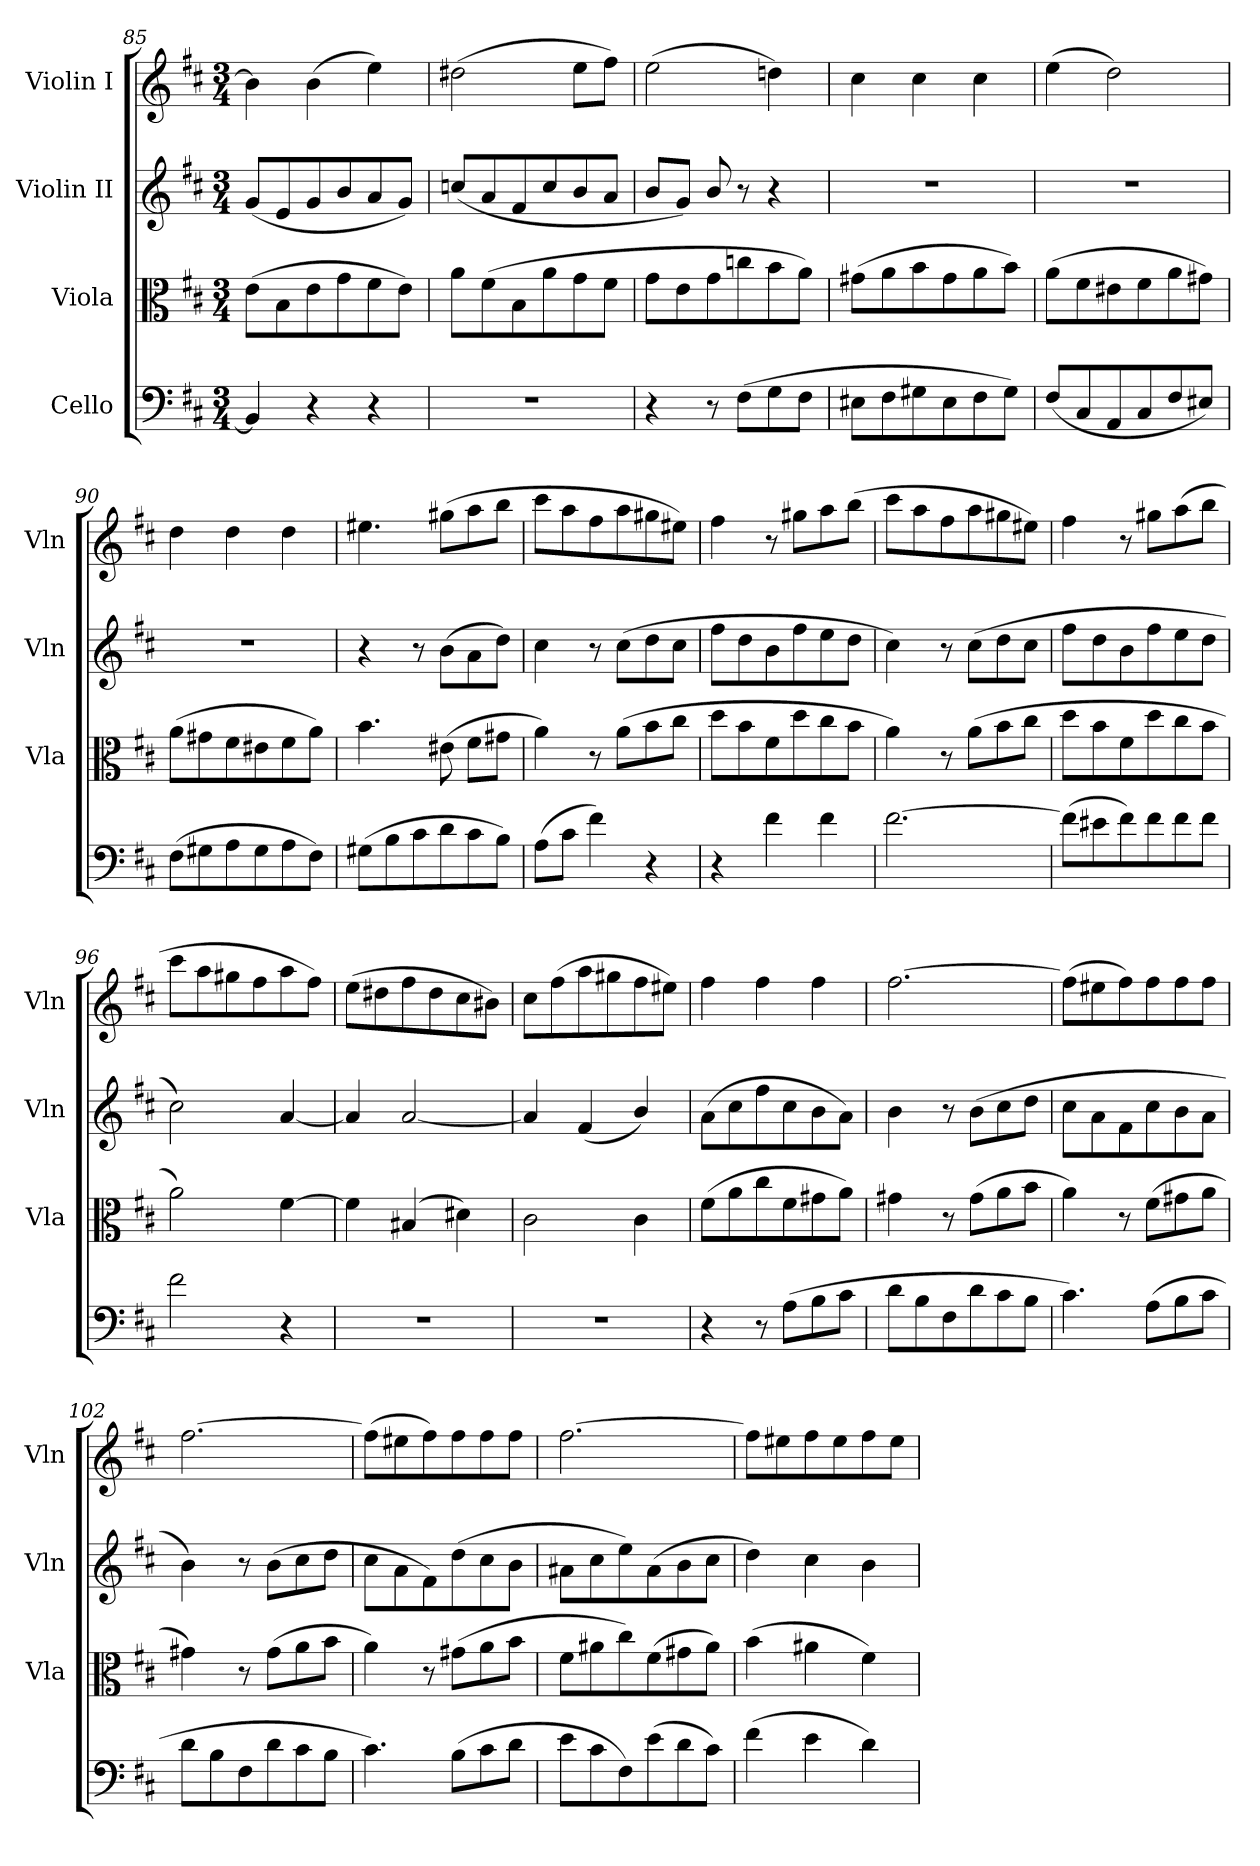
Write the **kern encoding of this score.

**kern	**kern	**kern	**kern
*part4	*part3	*part2	*part1
*staff4	*staff3	*staff2	*staff1
*I"Cello	*I"Viola	*I"Violin II	*I"Violin I
*	*I'Vla	*I'Vln	*I'Vln
*clefF4	*clefC3	*clefG2	*clefG2
*k[f#c#]	*k[f#c#]	*k[f#c#]	*k[f#c#]
*M3/4	*M3/4	*M3/4	*M3/4
=85	=85	=85	=85
4BB/]	(>8e\L	(<8g/L	4b\]
.	8B\	8e/	.
4r	8e\	8g/	(>4b\
.	8g\	8b/	.
4r	8f#\	8a/	4ee\)
.	8e\J)	8g/J)	.
=86	=86	=86	=86
2.r	8a\L	(>8ccn/L	(>2dd#X\
.	(>8f#\	8a/	.
.	8B\	8f#/	.
.	8a\	8cc/	.
.	8g\	8b/	8ee\L
.	8f#\J	8a/J	8ff#\J)
=87	=87	=87	=87
4r	8g\L	8b/L	(>2ee\
.	8e\	8g/J)	.
8r	8g\	8b/	.
(>8F#\L	8ccn\	8r	.
8G\	8b\	4r	4ddn\)
8F#\J	8a\J)	.	.
=88	=88	=88	=88
8E#X\L	(>8g#X\L	2.r	4cc#\
8F#\	8a\	.	.
8G#X\	8b\	.	4cc#\
8E#\	8g#\	.	.
8F#\	8a\	.	4cc#\
8G#\J)	8b\J)	.	.
=89	=89	=89	=89
(<8F#/L	(>8a\L	2.r	(>4ee\
8C#/	8f#\	.	.
8AA/	8e#X\	.	2dd\)
8C#/	8f#\	.	.
8F#/	8a\	.	.
8E#X/J)	8g#X\J)	.	.
!!LO:PB:g=z
=90	=90	=90	=90
(>8F#\L	(>8a\L	2.r	4dd\
8G#X\	8g#X\	.	.
8A\	8f#\	.	4dd\
8G#\	8e#X\	.	.
8A\	8f#\	.	4dd\
8F#\J)	8a\J)	.	.
=91	=91	=91	=91
(>8G#X\L	4.b\	4r	4.ee#X\
8B\	.	.	.
8c#\	.	8r	.
8d\	(>8e#X\	(>8b\L	(>8gg#X\L
8c#\	8f#\L	8a\	8aa\
8B\J)	8g#X\J	8dd\J)	8bb\J
=92	=92	=92	=92
(>8A\L	4a\)	4cc#\	8ccc#\L
8c#\J	.	.	8aa\
4f#\)	8r	8r	8ff#\
.	(>8a\L	(>8cc#\L	8aa\
4r	8b\	8dd\	8gg#X\
.	8cc#\J	8cc#\J	8ee#X\J)
=93	=93	=93	=93
4r	8dd\L	8ff#\L	4ff#\
.	8b\	8dd\	.
4f#\	8f#\	8b\	8r
.	8dd\	8ff#\	8gg#X\L
4f#\	8cc#\	8ee\	8aa\
.	8b\J	8dd\J	(>8bb\J
=94	=94	=94	=94
[2.f#\	4a\)	4cc#\)	8ccc#\L
.	.	.	8aa\
.	8r	8r	8ff#\
.	(>8a\L	(>8cc#\L	8aa\
.	8b\	8dd\	8gg#X\
.	8cc#\J	8cc#\J	8ee#X\J)
=95	=95	=95	=95
(>8f#\L]	8dd\L	8ff#\L	4ff#\
8e#X\	8b\	8dd\	.
8f#\)	8f#\	8b\	8r
8f#\	8dd\	8ff#\	8gg#X\L
8f#\	8cc#\	8ee\	(>8aa\
8f#\J	8b\J	8dd\J	8bb\J
=96	=96	=96	=96
2f#\	2a\)	2cc#\)	8ccc#\L
.	.	.	8aa\
.	.	.	8gg#X\
.	.	.	8ff#\
4r	[4f#\	[4a/	8aa\
.	.	.	8ff#\J)
=97	=97	=97	=97
2.r	4f#\]	4a/]	(>8ee\L
.	.	.	8dd#X\
.	(>4B#X/	[2a/	8ff#\
.	.	.	8dd#\
.	4d#X\)	.	8cc#\
.	.	.	8b#X\J)
=98	=98	=98	=98
2.r	2c#\	4a/]	8cc#\L
.	.	.	(>8ff#\
.	.	(<4f#/	8aa\
.	.	.	8gg#X\
.	4c#\	4b/)	8ff#\
.	.	.	8ee#X\J)
=99	=99	=99	=99
4r	(>8f#\L	(>8a\L	4ff#\
.	8a\	8cc#\	.
8r	8cc#\	8ff#\	4ff#\
(>8A\L	8f#\	8cc#\	.
8B\	8g#X\	8b\	4ff#\
8c#\J	8a\J)	8a\J)	.
!!LO:LB:g=z
=100	=100	=100	=100
8d\L	4g#X\	4b\	[2.ff#\
8B\	.	.	.
8F#\	8r	8r	.
8d\	(>8g#\L	(>8b\L	.
8c#\	8a\	8cc#\	.
8B\J	8b\J	8dd\J	.
=101	=101	=101	=101
4.c#\)	4a\)	8cc#\L	(>8ff#\L]
.	.	8a\	8ee#X\
.	8r	8f#\	8ff#\)
(>8A\L	(>8f#\L	8cc#\	8ff#\
8B\	8g#X\	8b\	8ff#\
8c#\J	8a\J	8a\J	8ff#\J
=102	=102	=102	=102
8d\L	4g#X\)	4b\)	[2.ff#\
8B\	.	.	.
8F#\	8r	8r	.
8d\	(>8g#\L	(>8b\L	.
8c#\	8a\	8cc#\	.
8B\J	8b\J	8dd\J	.
=103	=103	=103	=103
4.c#\)	4a\)	8cc#\L	(>8ff#\L]
.	.	8a\	8ee#X\
.	8r	8f#\)	8ff#\)
(>8B\L	(>8g#X\L	(>8dd\	8ff#\
8c#\	8a\	8cc#\	8ff#\
8d\J	8b\J	8b\J	8ff#\J
=104	=104	=104	=104
8e\L	8f#\L	8a#X\L	[2.ff#\
8c#\	8a#X\	8cc#\	.
8F#\)	8cc#\)	8ee\)	.
(>8e\	(>8f#\	(>8a#\	.
8d\	8g#X\	8b\	.
8c#\J)	8a#\J)	8cc#\J	.
=105	=105	=105	=105
(>4f#\	(>4b\	4dd\)	8ff#\L]
.	.	.	8ee#X\
4e\	4a#X\	4cc#\	8ff#\
.	.	.	8ee#\
4d\)	4f#\)	4b\	8ff#\
.	.	.	8ee#\J
=	=	=	=
*-	*-	*-	*-
